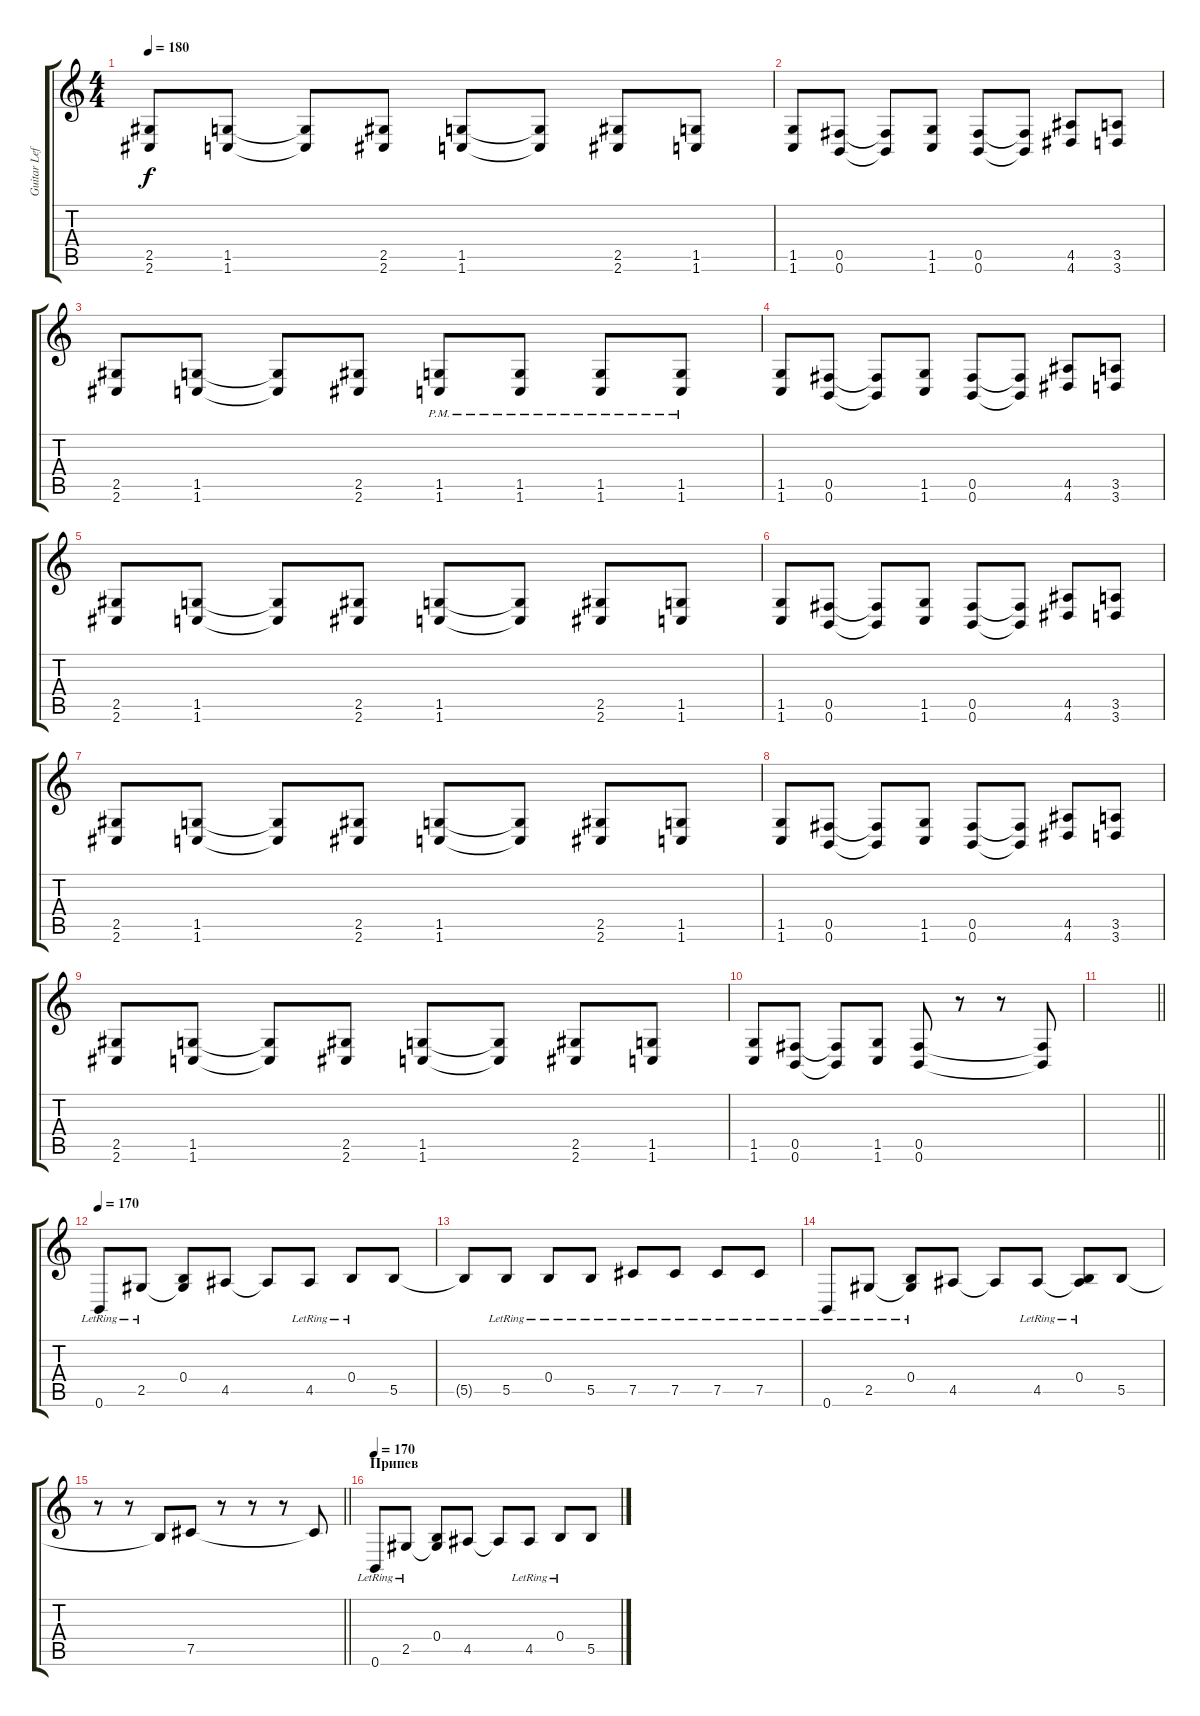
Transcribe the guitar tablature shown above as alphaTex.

\track ("Guitar Left" "Guitar Lef") {instrument distortionguitar}
\staff {score tabs}
\tuning (Db4 Ab3 E3 B2 Gb2 B1) {hide}
\ts (4 4)
\tempo 180
\clef g2
\ks c
(2.5 2.6).8{dy f} (1.5 1.6).8 (1.5{t} 1.6{t}).8 (2.5 2.6).8 (1.5 1.6).8 (1.5{t} 1.6{t}).8 (2.5 2.6).8 (1.5 1.6).8 |
(1.5 1.6).8 (0.5 0.6).8 (0.5{t} 0.6{t}).8 (1.5 1.6).8 (0.5 0.6).8 (0.5{t} 0.6{t}).8 (4.5 4.6).8 (3.5 3.6).8 |
(2.5 2.6).8 (1.5 1.6).8 (1.5{t} 1.6{t}).8 (2.5 2.6).8 (1.5{pm} 1.6{pm}).8 (1.5{pm} 1.6{pm}).8 (1.5{pm} 1.6{pm}).8 (1.5{pm} 1.6{pm}).8 |
(1.5 1.6).8 (0.5 0.6).8 (0.5{t} 0.6{t}).8 (1.5 1.6).8 (0.5 0.6).8 (0.5{t} 0.6{t}).8 (4.5 4.6).8 (3.5 3.6).8 |
(2.5 2.6).8 (1.5 1.6).8 (1.5{t} 1.6{t}).8 (2.5 2.6).8 (1.5 1.6).8 (1.5{t} 1.6{t}).8 (2.5 2.6).8 (1.5 1.6).8 |
(1.5 1.6).8 (0.5 0.6).8 (0.5{t} 0.6{t}).8 (1.5 1.6).8 (0.5 0.6).8 (0.5{t} 0.6{t}).8 (4.5 4.6).8 (3.5 3.6).8 |
(2.5 2.6).8 (1.5 1.6).8 (1.5{t} 1.6{t}).8 (2.5 2.6).8 (1.5 1.6).8 (1.5{t} 1.6{t}).8 (2.5 2.6).8 (1.5 1.6).8 |
(1.5 1.6).8 (0.5 0.6).8 (0.5{t} 0.6{t}).8 (1.5 1.6).8 (0.5 0.6).8 (0.5{t} 0.6{t}).8 (4.5 4.6).8 (3.5 3.6).8 |
(2.5 2.6).8 (1.5 1.6).8 (1.5{t} 1.6{t}).8 (2.5 2.6).8 (1.5 1.6).8 (1.5{t} 1.6{t}).8 (2.5 2.6).8 (1.5 1.6).8 |
(1.5 1.6).8 (0.5 0.6).8 (0.5{t} 0.6{t}).8 (1.5 1.6).8 (0.5 0.6).8 r.8 r.8 (0.5{t} 0.6{t}).8 |
\barLineRight lightlight
|
\section ("" "")
\tempo 170
0.6{lr}.8{instrument electricguitarclean} 2.5{lr}.8 (0.4 2.5{t}).8 4.5.8 4.5{t}.8 4.5{lr}.8 0.4{lr}.8 5.5.8 |
5.5{t}.8 5.5{lr}.8 0.4{lr}.8 5.5{lr}.8 7.5{lr}.8 7.5{lr}.8 7.5{lr}.8 7.5{lr}.8 |
0.6{lr}.8 2.5{lr}.8 (0.4{lr} 2.5{t}).8 4.5.8 4.5{t}.8 4.5{lr}.8 (0.4{lr} 4.5{t}).8 5.5.8 |
\barLineRight lightlight
r.8 r.8 5.5{t}.8 7.5.8 r.8 r.8 r.8 7.5{t}.8 |
\section ("" "Припев")
\tempo 170
0.6{lr}.8{volume 16 balance 11 instrument electricguitarclean} 2.5{lr}.8 (0.4 2.5{t}).8 4.5.8 4.5{t}.8 4.5{lr}.8 0.4{lr}.8 5.5.8
